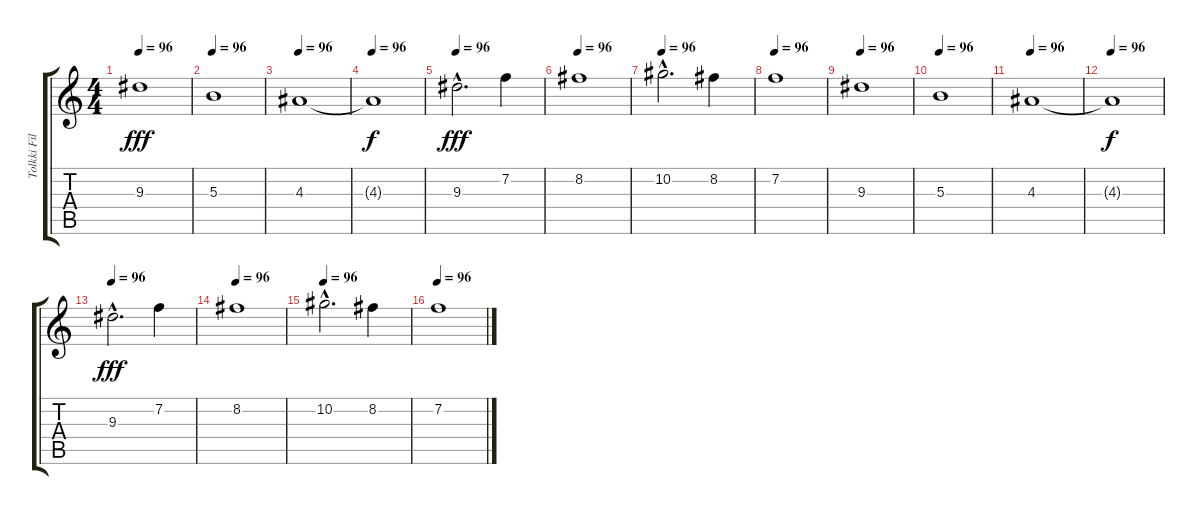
\track ("Tolkki Fills" "Tolkki Fil") {instrument overdrivenguitar}
\staff {score tabs}
\tuning (Eb4 Bb3 Gb3 Db3 Ab2 Eb2) {hide}
\ts (4 4)
\tempo 96
\clef g2
\ks c
9.3.1{dy fff} |
\tempo 96
5.3.1 |
\tempo 96
4.3.1 |
\tempo 96
4.3{t}.1{dy f} |
\tempo 96
9.3{hac}.2{d dy fff} 7.2.4 |
\tempo 96
8.2.1 |
\tempo 96
10.2{hac}.2{d} 8.2.4 |
\tempo 96
7.2.1 |
\tempo 96
9.3.1 |
\tempo 96
5.3.1 |
\tempo 96
4.3.1 |
\tempo 96
4.3{t}.1{dy f} |
\tempo 96
9.3{hac}.2{d dy fff} 7.2.4 |
\tempo 96
8.2.1 |
\tempo 96
10.2{hac}.2{d} 8.2.4 |
\tempo 96
7.2.1
